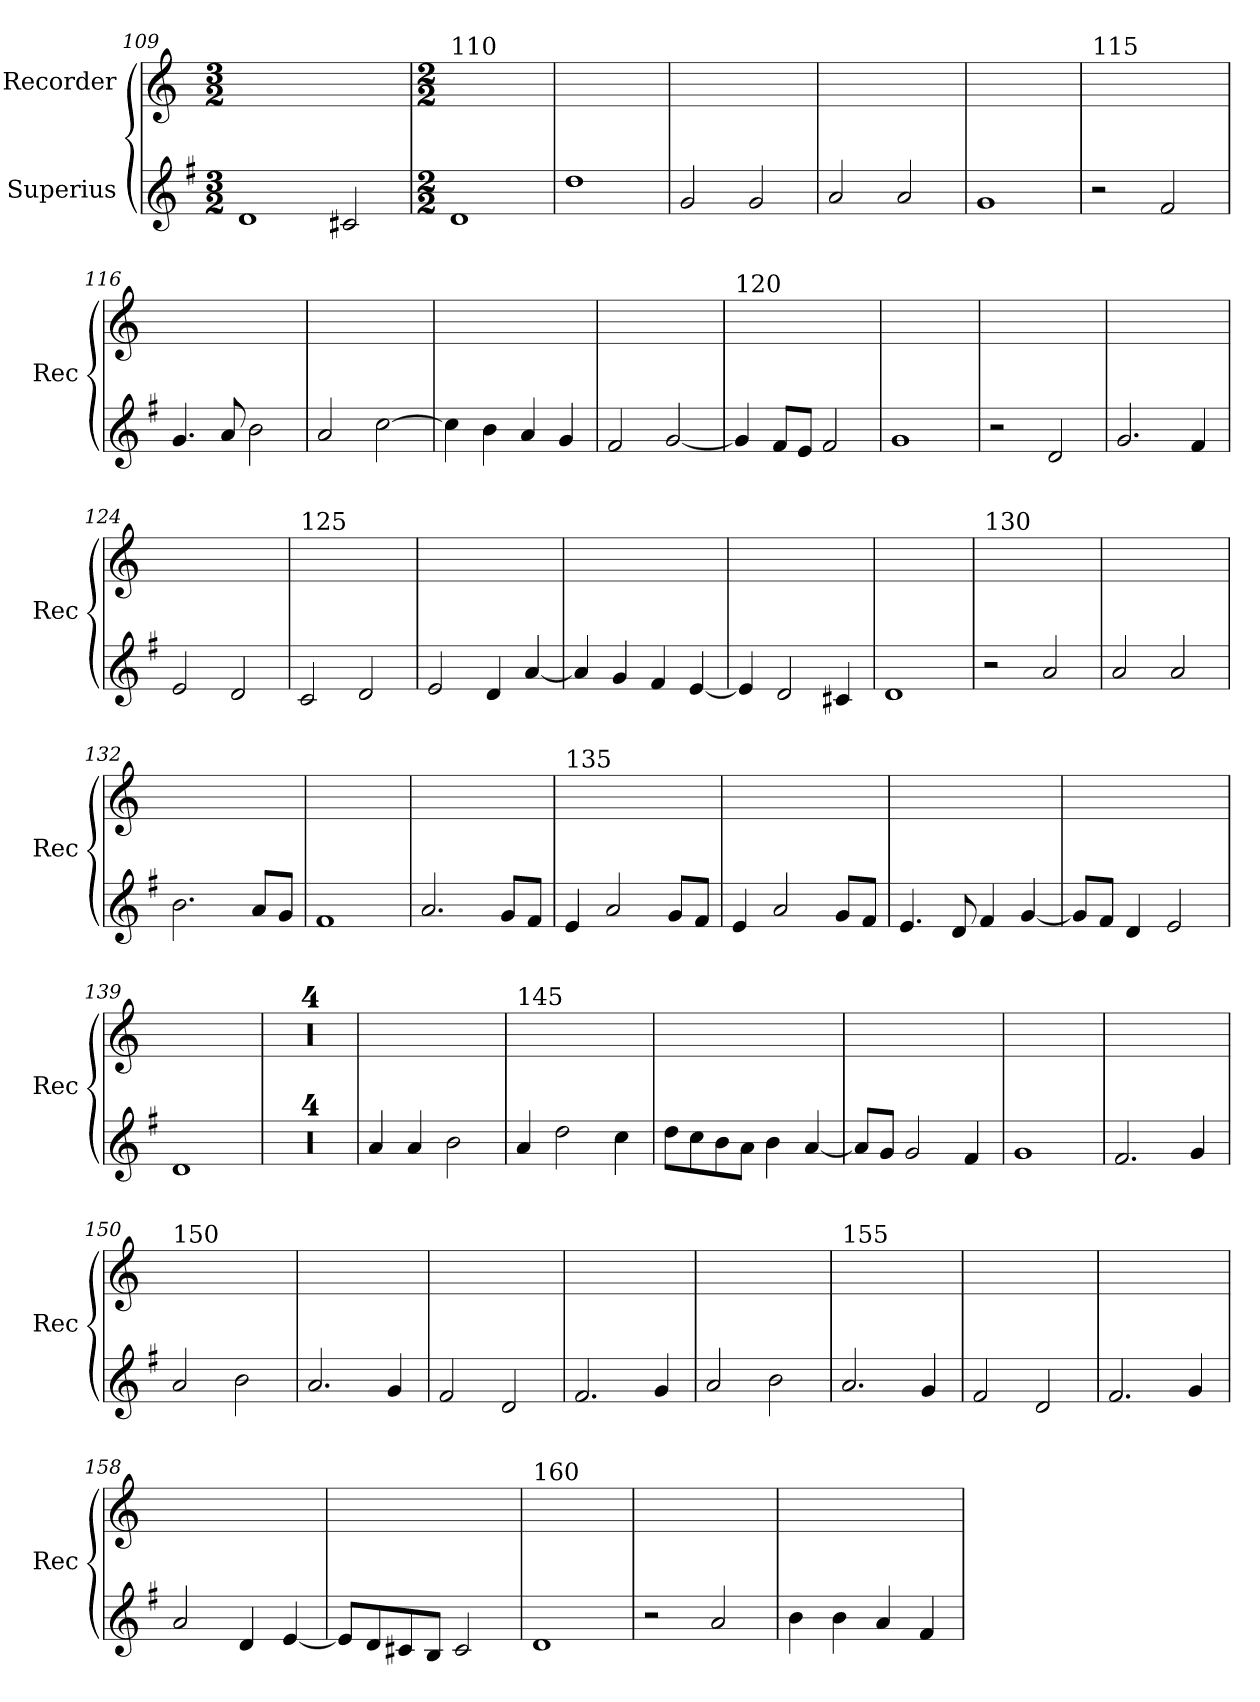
**kern	**kern
*part2	*part1
*staff2	*staff1
*I"Superius	*I"Recorder
*	*I'Rec
*clefG2	*clefG2
*k[f#]	*k[]
*M3/2	*M3/2
=109	=109
1d	1.ryy
2c#X/	.
=110	=110
*M2/2	*M2/2
!	!LO:TX:a:t=110
1d	1ryy
=111	=111
1dd	1ryy
=112	=112
2g/	1ryy
2g/	.
=113	=113
2a/	1ryy
2a/	.
=114	=114
1g	1ryy
=115	=115
!	!LO:TX:a:t=115
2r	1ryy
2f#/	.
=116	=116
4.g/	1ryy
8a/	.
2b\	.
!!LO:LB:g=z
=117	=117
2a/	1ryy
[2cc\	.
=118	=118
4cc\]	1ryy
4b\	.
4a/	.
4g/	.
=119	=119
2f#/	1ryy
[2g/	.
=120	=120
!	!LO:TX:a:t=120
4g/]	1ryy
8f#/L	.
8e/J	.
2f#/	.
=121	=121
1g	1ryy
=122	=122
2r	1ryy
2d/	.
=123	=123
2.g/	1ryy
4f#/	.
=124	=124
2e/	1ryy
2d/	.
!!LO:PB:g=z
=125	=125
!	!LO:TX:a:t=125
2c/	1ryy
2d/	.
=126	=126
2e/	1ryy
4d/	.
[4a/	.
=127	=127
4a/]	1ryy
4g/	.
4f#/	.
[4e/	.
=128	=128
4e/]	1ryy
2d/	.
4c#X/	.
=129	=129
1d	1ryy
=130	=130
!	!LO:TX:a:t=130
2r	1ryy
2a/	.
=131	=131
2a/	1ryy
2a/	.
=132	=132
2.b\	1ryy
8a/L	.
8g/J	.
!!LO:LB:g=z
=133	=133
1f#	1ryy
=134	=134
2.a/	1ryy
8g/L	.
8f#/J	.
=135	=135
!	!LO:TX:a:t=135
4e/	1ryy
2a/	.
8g/L	.
8f#/J	.
=136	=136
4e/	1ryy
2a/	.
8g/L	.
8f#/J	.
=137	=137
4.e/	1ryy
8d/	.
4f#/	.
[4g/	.
=138	=138
8g/L]	1ryy
8f#/J	.
4d/	.
2e/	.
=139	=139
1d	1ryy
=140	=140
1r	1r
=141	=141
1r	1r
=142	=142
1r	1r
!!LO:LB:g=z
=143	=143
1r	1r
!!LO:PB:g=z
=144	=144
4a/	1ryy
4a/	.
2b\	.
=145	=145
!	!LO:TX:a:t=145
4a/	1ryy
2dd\	.
4cc\	.
=146	=146
8dd\L	1ryy
8cc\	.
8b\	.
8a\J	.
4b\	.
[4a/	.
=147	=147
8a/L]	1ryy
8g/J	.
2g/	.
4f#/	.
=148	=148
1g	1ryy
=149	=149
2.f#/	1ryy
4g/	.
=150	=150
!	!LO:TX:a:t=150
2a/	1ryy
2b\	.
=151	=151
2.a/	1ryy
4g/	.
!!LO:LB:g=z
=152	=152
2f#/	1ryy
2d/	.
=153	=153
2.f#/	1ryy
4g/	.
=154	=154
2a/	1ryy
2b\	.
=155	=155
!	!LO:TX:a:t=155
2.a/	1ryy
4g/	.
=156	=156
2f#/	1ryy
2d/	.
=157	=157
2.f#/	1ryy
4g/	.
=158	=158
2a/	1ryy
4d/	.
[4e/	.
=159	=159
8e/L]	1ryy
8d/	.
8c#X/	.
8B/J	.
2c#/	.
=160	=160
!	!LO:TX:a:t=160
1d	1ryy
!!LO:LB:g=z
=161	=161
2r	1ryy
2a/	.
=162	=162
4b\	1ryy
4b\	.
4a/	.
4f#/	.
=	=
*-	*-
